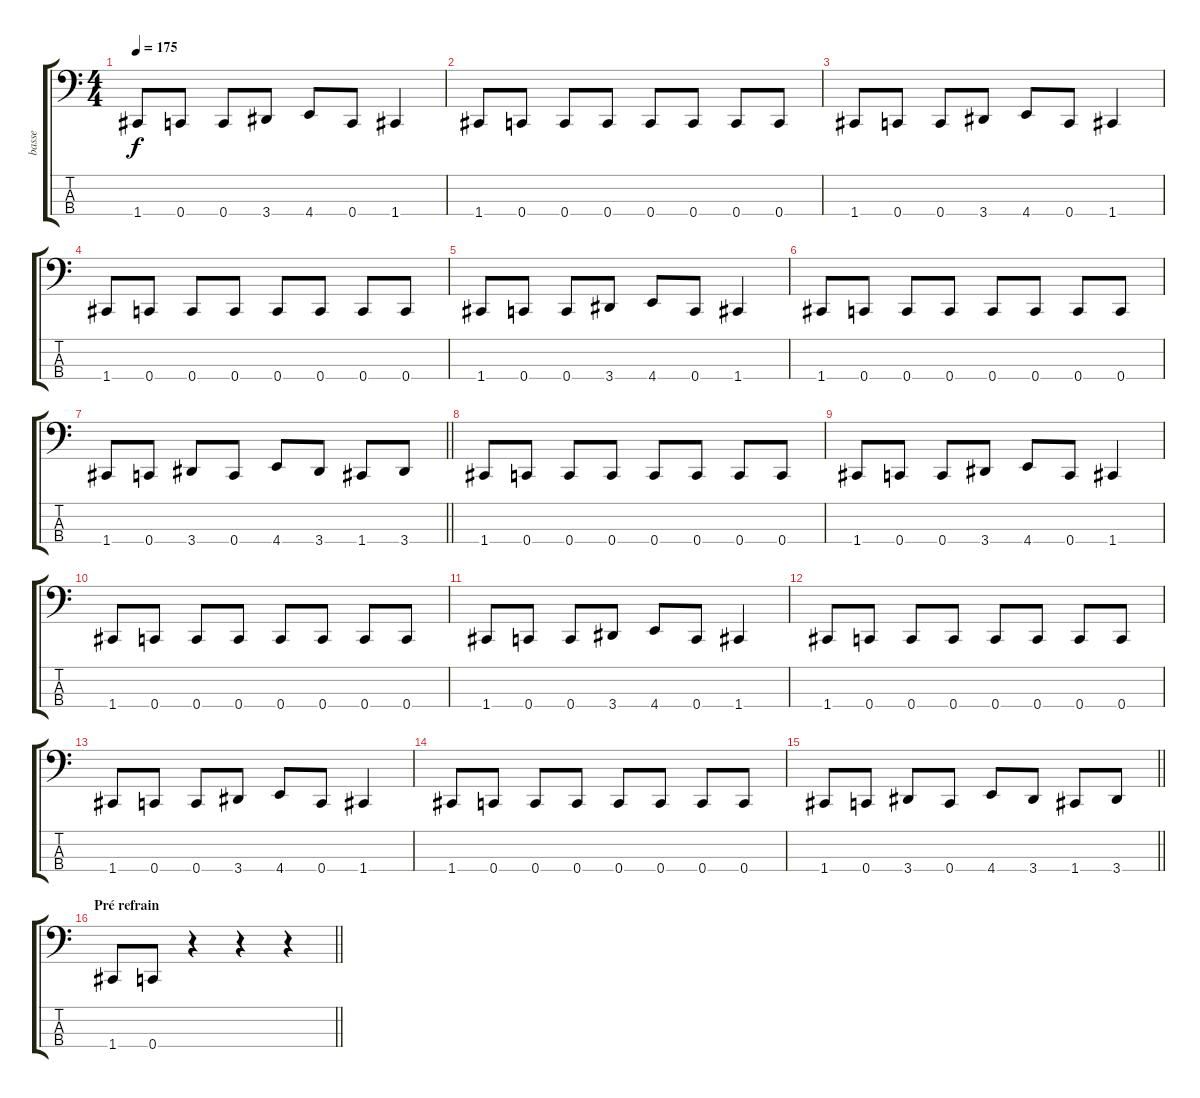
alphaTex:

\track ("basse" "basse") {instrument electricbassfinger}
\staff {score tabs}
\tuning (F2 C2 G1 C1) {hide}
\ts (4 4)
\tempo 175
\clef f4
\ks c
1.4.8{dy f} 0.4.8 0.4.8 3.4.8 4.4.8 0.4.8 1.4.4 |
1.4.8 0.4.8 0.4.8 0.4.8 0.4.8 0.4.8 0.4.8 0.4.8 |
1.4.8 0.4.8 0.4.8 3.4.8 4.4.8 0.4.8 1.4.4 |
1.4.8 0.4.8 0.4.8 0.4.8 0.4.8 0.4.8 0.4.8 0.4.8 |
1.4.8 0.4.8 0.4.8 3.4.8 4.4.8 0.4.8 1.4.4 |
1.4.8 0.4.8 0.4.8 0.4.8 0.4.8 0.4.8 0.4.8 0.4.8 |
\barLineRight lightlight
1.4.8 0.4.8 3.4.8 0.4.8 4.4.8 3.4.8 1.4.8 3.4.8 |
1.4.8 0.4.8 0.4.8 0.4.8 0.4.8 0.4.8 0.4.8 0.4.8 |
1.4.8 0.4.8 0.4.8 3.4.8 4.4.8 0.4.8 1.4.4 |
1.4.8 0.4.8 0.4.8 0.4.8 0.4.8 0.4.8 0.4.8 0.4.8 |
1.4.8 0.4.8 0.4.8 3.4.8 4.4.8 0.4.8 1.4.4 |
1.4.8 0.4.8 0.4.8 0.4.8 0.4.8 0.4.8 0.4.8 0.4.8 |
1.4.8 0.4.8 0.4.8 3.4.8 4.4.8 0.4.8 1.4.4 |
1.4.8 0.4.8 0.4.8 0.4.8 0.4.8 0.4.8 0.4.8 0.4.8 |
\barLineRight lightlight
1.4.8 0.4.8 3.4.8 0.4.8 4.4.8 3.4.8 1.4.8 3.4.8 |
\section ("" "Pré refrain")
\barLineRight lightlight
1.4.8 0.4.8 r.4 r.4 r.4
